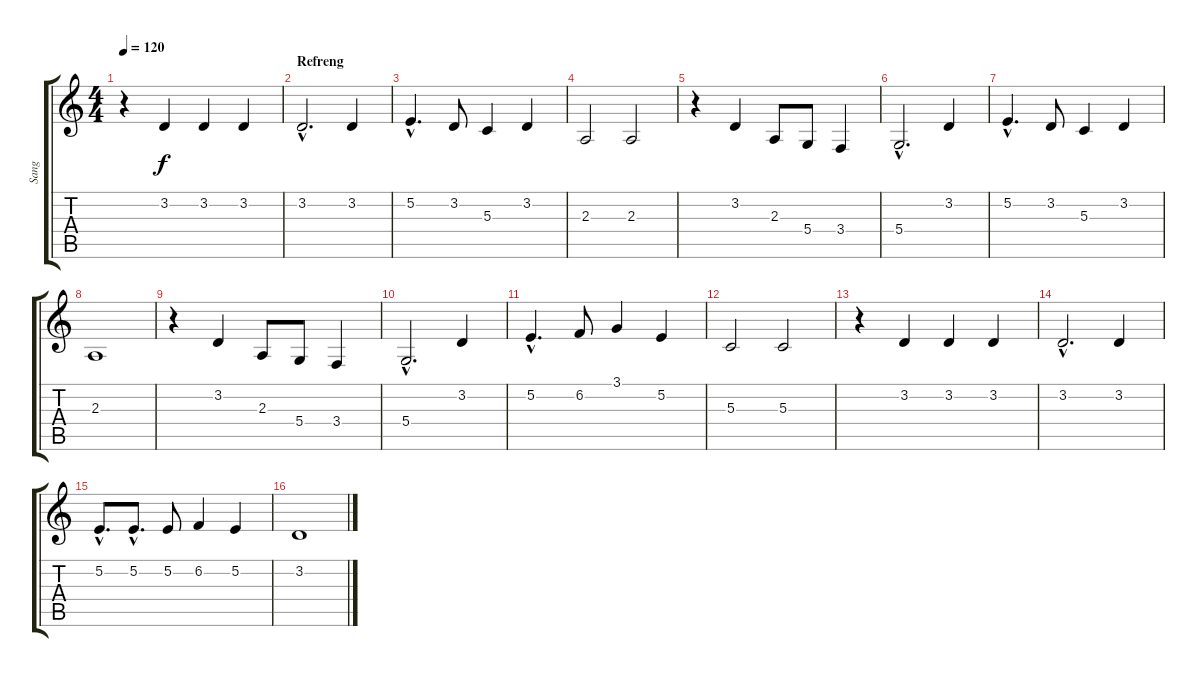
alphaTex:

\track ("Sang" "Sang") {instrument tenorsax}
\staff {score tabs}
\tuning (E4 B3 G3 D3 A2 E2) {hide}
\ts (4 4)
\tempo 120
\clef g2
\ks c
r.4{dy f} 3.2.4 3.2.4 3.2.4 |
\section ("" "Refreng")
3.2{hac}.2{d} 3.2.4 |
5.2{hac}.4{d} 3.2.8 5.3.4 3.2.4 |
2.3.2 2.3.2 |
r.4 3.2.4 2.3.8 5.4.8 3.4.4 |
5.4{hac}.2{d} 3.2.4 |
5.2{hac}.4{d} 3.2.8 5.3.4 3.2.4 |
2.3.1 |
r.4 3.2.4 2.3.8 5.4.8 3.4.4 |
5.4{hac}.2{d} 3.2.4 |
5.2{hac}.4{d} 6.2.8 3.1.4 5.2.4 |
5.3.2 5.3.2 |
r.4 3.2.4 3.2.4 3.2.4 |
3.2{hac}.2{d} 3.2.4 |
5.2{hac}.8{d} 5.2{hac}.8{d} 5.2.8 6.2.4 5.2.4 |
3.2.1
